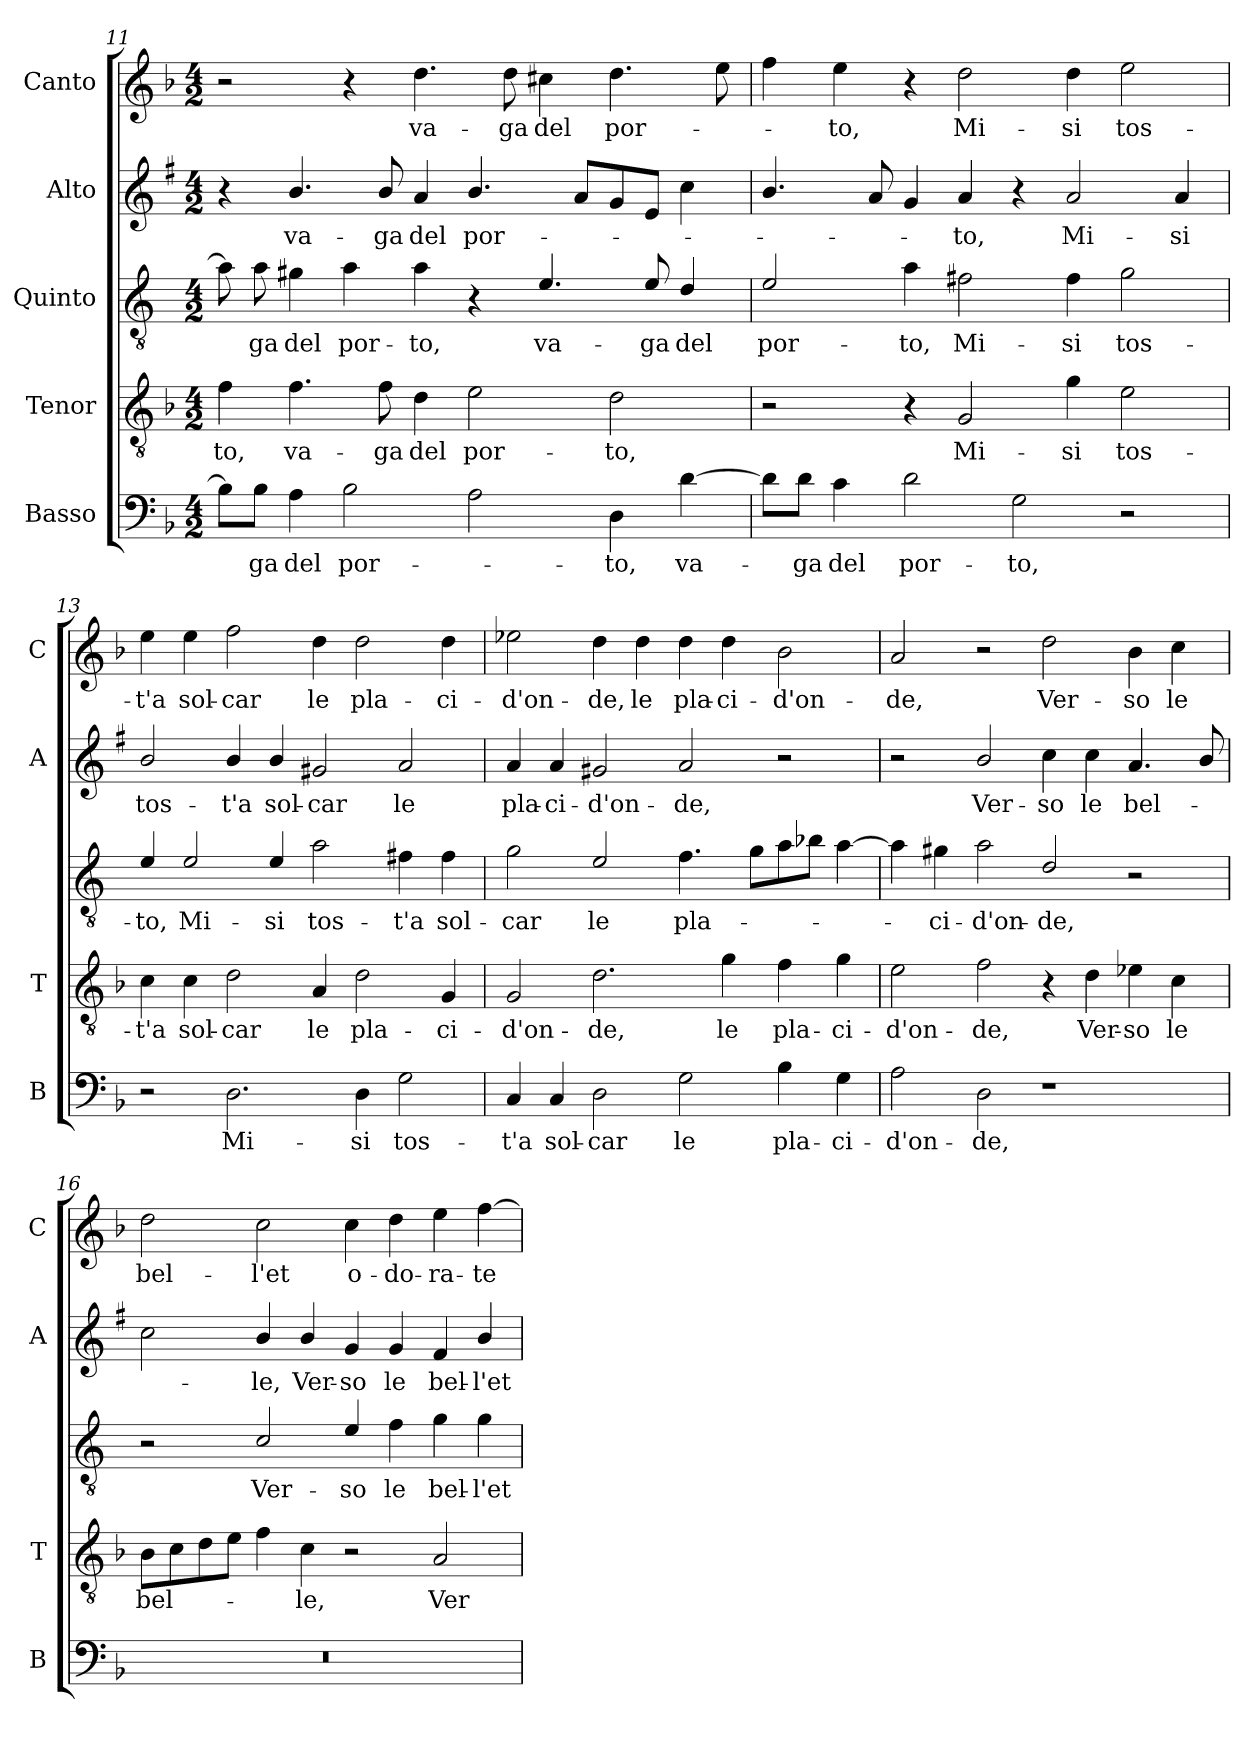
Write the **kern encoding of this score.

**kern	**text	**kern	**text	**kern	**text	**kern	**text	**kern	**text
*part5	*part5	*part4	*part4	*part3	*part3	*part2	*part2	*part1	*part1
*staff5	*staff5	*staff4	*staff4	*staff3	*staff3	*staff2	*staff2	*staff1	*staff1
*I"Basso	*	*I"Tenor	*	*I"Quinto	*	*I"Alto	*	*I"Canto	*
*I'B	*	*I'T	*	*	*	*I'A	*	*I'C	*
!!LO:PB:g=z
*clefF4	*	*clefGv2	*	*clefGv2	*	*clefG2	*	*clefG2	*
*	*	*	*	*ITrd4c7	*	*ITrd1c2	*	*	*
*k[b-]	*	*k[b-]	*	*k[b-]	*	*k[b-]	*	*k[b-]	*
*F:	*	*F:	*	*F:	*	*F:	*	*F:	*
*M4/2	*	*M4/2	*	*M4/2	*	*M4/2	*	*M4/2	*
=11	=11	=11	=11	=11	=11	=11	=11	=11	=11
!	!	!	!LO:LY:b	!	!	!	!	!	!
8B-\L]	.	4f\	-to,	8d\]	.	4r	.	2r	.
!	!LO:LY:b	!	!	!	!LO:LY:b	!	!	!	!
8B-\J	-ga	.	.	8d\	-ga	.	.	.	.
!	!LO:LY:b	!	!LO:LY:b	!	!LO:LY:b	!	!LO:LY:b	!	!
4A\	del	4.f\	va-	4c#X\	del	4.a/	va-	.	.
!	!LO:LY:b	!	!	!	!LO:LY:b	!	!	!	!
2B-\	por-	.	.	4d\	por-	.	.	4r	.
!	!	!	!LO:LY:b	!	!	!	!LO:LY:b	!	!
.	.	8f\	-ga	.	.	8a/	-ga	.	.
!	!	!	!LO:LY:b	!	!LO:LY:b	!	!LO:LY:b	!	!LO:LY:b
.	.	4d\	del	4d\	-to,	4g/	del	4.dd\	va-
!	!	!	!LO:LY:b	!	!	!	!LO:LY:b	!	!
2A\	.	2e\	por-	4r	.	4.a/	por-	.	.
!	!	!	!	!	!	!	!	!	!LO:LY:b
.	.	.	.	.	.	.	.	8dd\	-ga
!	!	!	!	!	!LO:LY:b	!	!	!	!LO:LY:b
.	.	.	.	4.A/	va-	.	.	4cc#X\	del
.	.	.	.	.	.	8g/L	.	.	.
!	!LO:LY:b	!	!LO:LY:b	!	!	!	!	!	!LO:LY:b
4D\	-to,	2d\	-to,	.	.	8f/	.	4.dd\	por-
!	!	!	!	!	!LO:LY:b	!	!	!	!
.	.	.	.	8A/	-ga	8d/J	.	.	.
!	!LO:LY:b	!	!	!	!LO:LY:b	!	!	!	!
[4d\	va-	.	.	4G/	del	4b-\	.	.	.
.	.	.	.	.	.	.	.	8ee\	.
=12	=12	=12	=12	=12	=12	=12	=12	=12	=12
!	!	!	!	!	!LO:LY:b	!	!	!	!
8d\L]	.	2r	.	2A/	por-	4.a/	.	4ff\	.
!	!LO:LY:b	!	!	!	!	!	!	!	!
8d\J	-ga	.	.	.	.	.	.	.	.
!	!LO:LY:b	!	!	!	!	!	!	!	!LO:LY:b
4c\	del	.	.	.	.	.	.	4ee\	-to,
.	.	.	.	.	.	8g/	.	.	.
!	!LO:LY:b	!	!	!	!LO:LY:b	!	!	!	!
2d\	por-	4r	.	4d\	-to,	4f/	.	4r	.
!	!	!	!LO:LY:b	!	!LO:LY:b	!	!LO:LY:b	!	!LO:LY:b
.	.	2G/	Mi-	2Bn\	Mi-	4g/	-to,	2dd\	Mi-
!	!LO:LY:b	!	!	!	!	!	!	!	!
2G\	-to,	.	.	.	.	4r	.	.	.
!	!	!	!LO:LY:b	!	!LO:LY:b	!	!LO:LY:b	!	!LO:LY:b
.	.	4g\	-si	4B\	-si	2g/	Mi-	4dd\	-si
!	!	!	!LO:LY:b	!	!LO:LY:b	!	!	!	!LO:LY:b
2r	.	2e\	tos-	2c\	tos-	.	.	2ee\	tos-
!	!	!	!	!	!	!	!LO:LY:b	!	!
.	.	.	.	.	.	4g/	-si	.	.
=13	=13	=13	=13	=13	=13	=13	=13	=13	=13
!	!	!	!LO:LY:b	!	!LO:LY:b	!	!LO:LY:b	!	!LO:LY:b
2r	.	4c\	-t'a	4A/	-to,	2a/	tos-	4ee\	-t'a
!	!	!	!LO:LY:b	!	!LO:LY:b	!	!	!	!LO:LY:b
.	.	4c\	sol-	2A/	Mi-	.	.	4ee\	sol-
!	!LO:LY:b	!	!LO:LY:b	!	!	!	!LO:LY:b	!	!LO:LY:b
2.D\	Mi-	2d\	-car	.	.	4a/	-t'a	2ff\	-car
!	!	!	!	!	!LO:LY:b	!	!LO:LY:b	!	!
.	.	.	.	4A/	-si	4a/	sol-	.	.
!	!	!	!LO:LY:b	!	!LO:LY:b	!	!LO:LY:b	!	!LO:LY:b
.	.	4A/	le	2d\	tos-	2f#X/	-car	4dd\	le
!	!LO:LY:b	!	!LO:LY:b	!	!	!	!	!	!LO:LY:b
4D\	-si	2d\	pla-	.	.	.	.	2dd\	pla-
!	!LO:LY:b	!	!	!	!LO:LY:b	!	!LO:LY:b	!	!
2G\	tos-	.	.	4Bn\	-t'a	2g/	le	.	.
!	!	!	!LO:LY:b	!	!LO:LY:b	!	!	!	!LO:LY:b
.	.	4G/	-ci-	4B\	sol-	.	.	4dd\	-ci-
!!LO:LB:g=z
=14	=14	=14	=14	=14	=14	=14	=14	=14	=14
!	!LO:LY:b	!	!LO:LY:b	!	!LO:LY:b	!	!LO:LY:b	!	!LO:LY:b
4C/	-t'a	2G/	-d'on-	2c\	-car	4g/	pla-	2ee-X\	-d'on-
!	!LO:LY:b	!	!	!	!	!	!LO:LY:b	!	!
4C/	sol-	.	.	.	.	4g/	-ci-	.	.
!	!LO:LY:b	!	!LO:LY:b	!	!LO:LY:b	!	!LO:LY:b	!	!LO:LY:b
2D\	-car	2.d\	-de,	2A/	le	2f#X/	-d'on-	4dd\	-de,
!	!	!	!	!	!	!	!	!	!LO:LY:b
.	.	.	.	.	.	.	.	4dd\	le
!	!LO:LY:b	!	!	!	!LO:LY:b	!	!LO:LY:b	!	!LO:LY:b
2G\	le	.	.	4.B-\	pla-	2g/	-de,	4dd\	pla-
!	!	!	!LO:LY:b	!	!	!	!	!	!LO:LY:b
.	.	4g\	le	.	.	.	.	4dd\	-ci-
.	.	.	.	8c\L	.	.	.	.	.
!	!LO:LY:b	!	!LO:LY:b	!	!	!	!	!	!LO:LY:b
4B-\	pla-	4f\	pla-	8d\	.	2r	.	2b-\	-d'on-
.	.	.	.	8e-X\J	.	.	.	.	.
!	!LO:LY:b	!	!LO:LY:b	!	!	!	!	!	!
4G\	-ci-	4g\	-ci-	[4d\	.	.	.	.	.
=15	=15	=15	=15	=15	=15	=15	=15	=15	=15
!	!LO:LY:b	!	!LO:LY:b	!	!	!	!	!	!LO:LY:b
2A\	-d'on-	2e\	-d'on-	4d\]	.	2r	.	2a/	-de,
!	!	!	!	!	!LO:LY:b	!	!	!	!
.	.	.	.	4c#X\	-ci-	.	.	.	.
!	!LO:LY:b	!	!LO:LY:b	!	!LO:LY:b	!	!LO:LY:b	!	!
2D\	-de,	2f\	-de,	2d\	-d'on-	2a/	Ver-	2r	.
!	!	!	!	!	!LO:LY:b	!	!LO:LY:b	!	!LO:LY:b
1r	.	4r	.	2G/	-de,	4b-\	-so	2dd\	Ver-
!	!	!	!LO:LY:b	!	!	!	!LO:LY:b	!	!
.	.	4d\	Ver-	.	.	4b-\	le	.	.
!	!	!	!LO:LY:b	!	!	!	!LO:LY:b	!	!LO:LY:b
.	.	4e-X\	-so	2r	.	4.g/	bel-	4b-\	-so
!	!	!	!LO:LY:b	!	!	!	!	!	!LO:LY:b
.	.	4c\	le	.	.	.	.	4cc\	le
.	.	.	.	.	.	8a/	.	.	.
=16	=16	=16	=16	=16	=16	=16	=16	=16	=16
!	!	!	!LO:LY:b	!	!	!	!	!	!LO:LY:b
0r	.	8B-\L	bel-	2r	.	2b-\	.	2dd\	bel-
.	.	8c\	.	.	.	.	.	.	.
.	.	8d\	.	.	.	.	.	.	.
.	.	8e\J	.	.	.	.	.	.	.
!	!	!	!	!	!LO:LY:b	!	!LO:LY:b	!	!LO:LY:b
.	.	4f\	.	2F/	Ver-	4a/	-le,	2cc\	-l'et
!	!	!	!LO:LY:b	!	!	!	!LO:LY:b	!	!
.	.	4c\	-le,	.	.	4a/	Ver-	.	.
!	!	!	!	!	!LO:LY:b	!	!LO:LY:b	!	!LO:LY:b
.	.	2r	.	4A/	-so	4f/	-so	4cc\	o-
!	!	!	!	!	!LO:LY:b	!	!LO:LY:b	!	!LO:LY:b
.	.	.	.	4B-\	le	4f/	le	4dd\	-do-
!	!	!	!LO:LY:b	!	!LO:LY:b	!	!LO:LY:b	!	!LO:LY:b
.	.	2A/	Ver-	4c\	bel-	4e/	bel-	4ee\	-ra-
!	!	!	!	!	!LO:LY:b	!	!LO:LY:b	!	!LO:LY:b
.	.	.	.	4c\	-l'et	4a/	-l'et	[4ff\	-te
=	=	=	=	=	=	=	=	=	=
*-	*-	*-	*-	*-	*-	*-	*-	*-	*-
